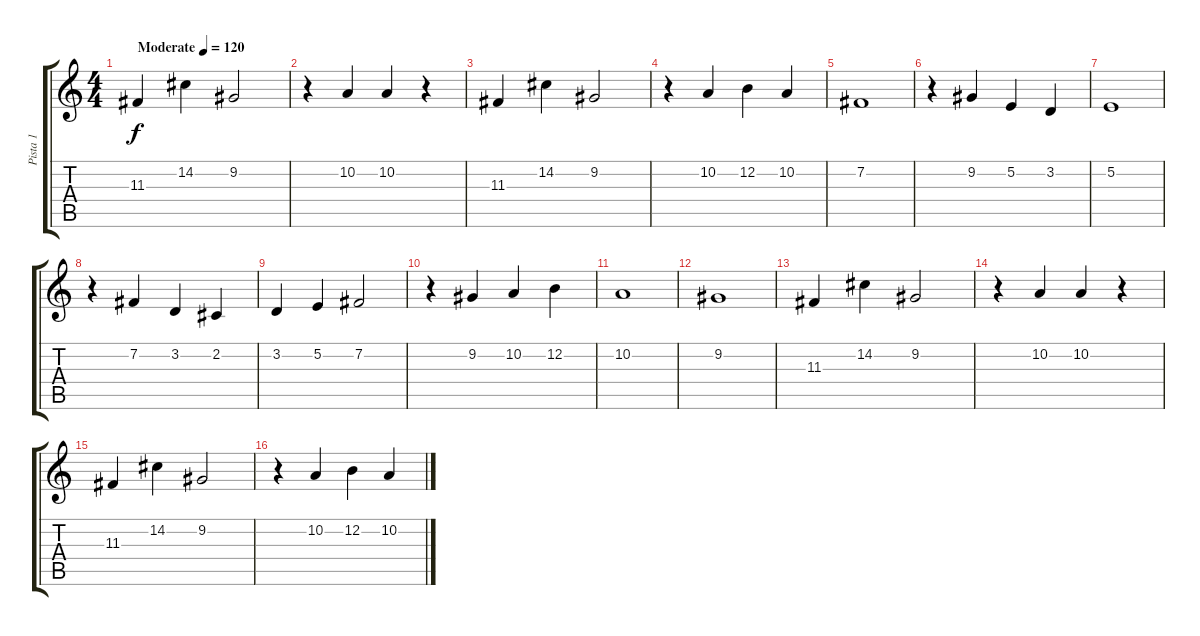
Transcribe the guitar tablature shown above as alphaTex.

\track ("Pista 1" "Pista 1") {instrument electricgrandpiano}
\staff {score tabs}
\tuning (E4 B3 G3 D3 A2 E2) {hide}
\ts (4 4)
\tempo (120 "Moderate")
\clef g2
\ks c
11.3.4{dy f instrument electricgrandpiano} 14.2.4 9.2.2 |
r.4 10.2.4 10.2.4 r.4 |
11.3.4 14.2.4 9.2.2 |
r.4 10.2.4 12.2.4 10.2.4 |
7.2.1 |
r.4 9.2.4 5.2.4 3.2.4 |
5.2.1 |
r.4 7.2.4 3.2.4 2.2.4 |
3.2.4 5.2.4 7.2.2 |
r.4 9.2.4 10.2.4 12.2.4 |
10.2.1 |
9.2.1 |
11.3.4 14.2.4 9.2.2 |
r.4 10.2.4 10.2.4 r.4 |
11.3.4 14.2.4 9.2.2 |
r.4 10.2.4 12.2.4 10.2.4
